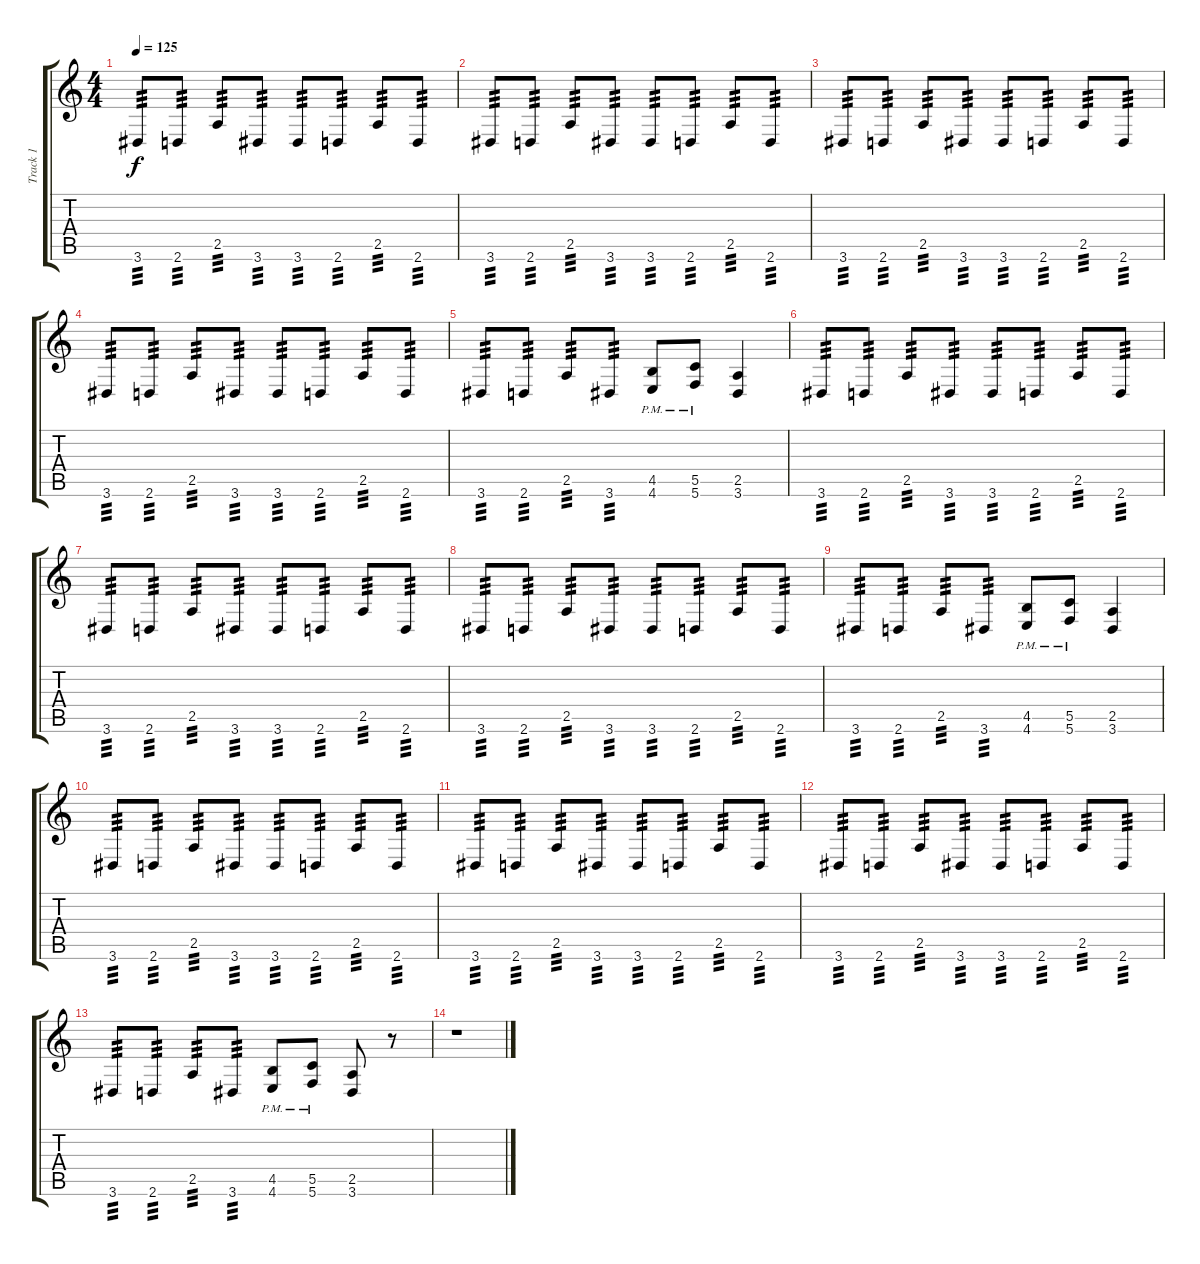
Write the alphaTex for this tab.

\track ("Track 1" "Track 1") {instrument distortionguitar}
\staff {score tabs}
\tuning (D4 A3 F3 C3 G2 C2) {hide}
\ts (4 4)
\tempo 125
\clef g2
\ks c
3.6.8{tp 3 dy f} 2.6.8{tp 3} 2.5.8{tp 3} 3.6.8{tp 3} 3.6.8{tp 3} 2.6.8{tp 3} 2.5.8{tp 3} 2.6.8{tp 3} |
3.6.8{tp 3} 2.6.8{tp 3} 2.5.8{tp 3} 3.6.8{tp 3} 3.6.8{tp 3} 2.6.8{tp 3} 2.5.8{tp 3} 2.6.8{tp 3} |
3.6.8{tp 3} 2.6.8{tp 3} 2.5.8{tp 3} 3.6.8{tp 3} 3.6.8{tp 3} 2.6.8{tp 3} 2.5.8{tp 3} 2.6.8{tp 3} |
3.6.8{tp 3} 2.6.8{tp 3} 2.5.8{tp 3} 3.6.8{tp 3} 3.6.8{tp 3} 2.6.8{tp 3} 2.5.8{tp 3} 2.6.8{tp 3} |
3.6.8{tp 3} 2.6.8{tp 3} 2.5.8{tp 3} 3.6.8{tp 3} (4.5{pm} 4.6{pm}).8 (5.5{pm} 5.6{pm}).8 (2.5 3.6).4 |
3.6.8{tp 3} 2.6.8{tp 3} 2.5.8{tp 3} 3.6.8{tp 3} 3.6.8{tp 3} 2.6.8{tp 3} 2.5.8{tp 3} 2.6.8{tp 3} |
3.6.8{tp 3} 2.6.8{tp 3} 2.5.8{tp 3} 3.6.8{tp 3} 3.6.8{tp 3} 2.6.8{tp 3} 2.5.8{tp 3} 2.6.8{tp 3} |
3.6.8{tp 3} 2.6.8{tp 3} 2.5.8{tp 3} 3.6.8{tp 3} 3.6.8{tp 3} 2.6.8{tp 3} 2.5.8{tp 3} 2.6.8{tp 3} |
3.6.8{tp 3} 2.6.8{tp 3} 2.5.8{tp 3} 3.6.8{tp 3} (4.5{pm} 4.6{pm}).8 (5.5{pm} 5.6{pm}).8 (2.5 3.6).4 |
3.6.8{tp 3} 2.6.8{tp 3} 2.5.8{tp 3} 3.6.8{tp 3} 3.6.8{tp 3} 2.6.8{tp 3} 2.5.8{tp 3} 2.6.8{tp 3} |
3.6.8{tp 3} 2.6.8{tp 3} 2.5.8{tp 3} 3.6.8{tp 3} 3.6.8{tp 3} 2.6.8{tp 3} 2.5.8{tp 3} 2.6.8{tp 3} |
3.6.8{tp 3} 2.6.8{tp 3} 2.5.8{tp 3} 3.6.8{tp 3} 3.6.8{tp 3} 2.6.8{tp 3} 2.5.8{tp 3} 2.6.8{tp 3} |
3.6.8{tp 3} 2.6.8{tp 3} 2.5.8{tp 3} 3.6.8{tp 3} (4.5{pm} 4.6{pm}).8 (5.5{pm} 5.6{pm}).8 (2.5 3.6).8 r.8 |
r.1
